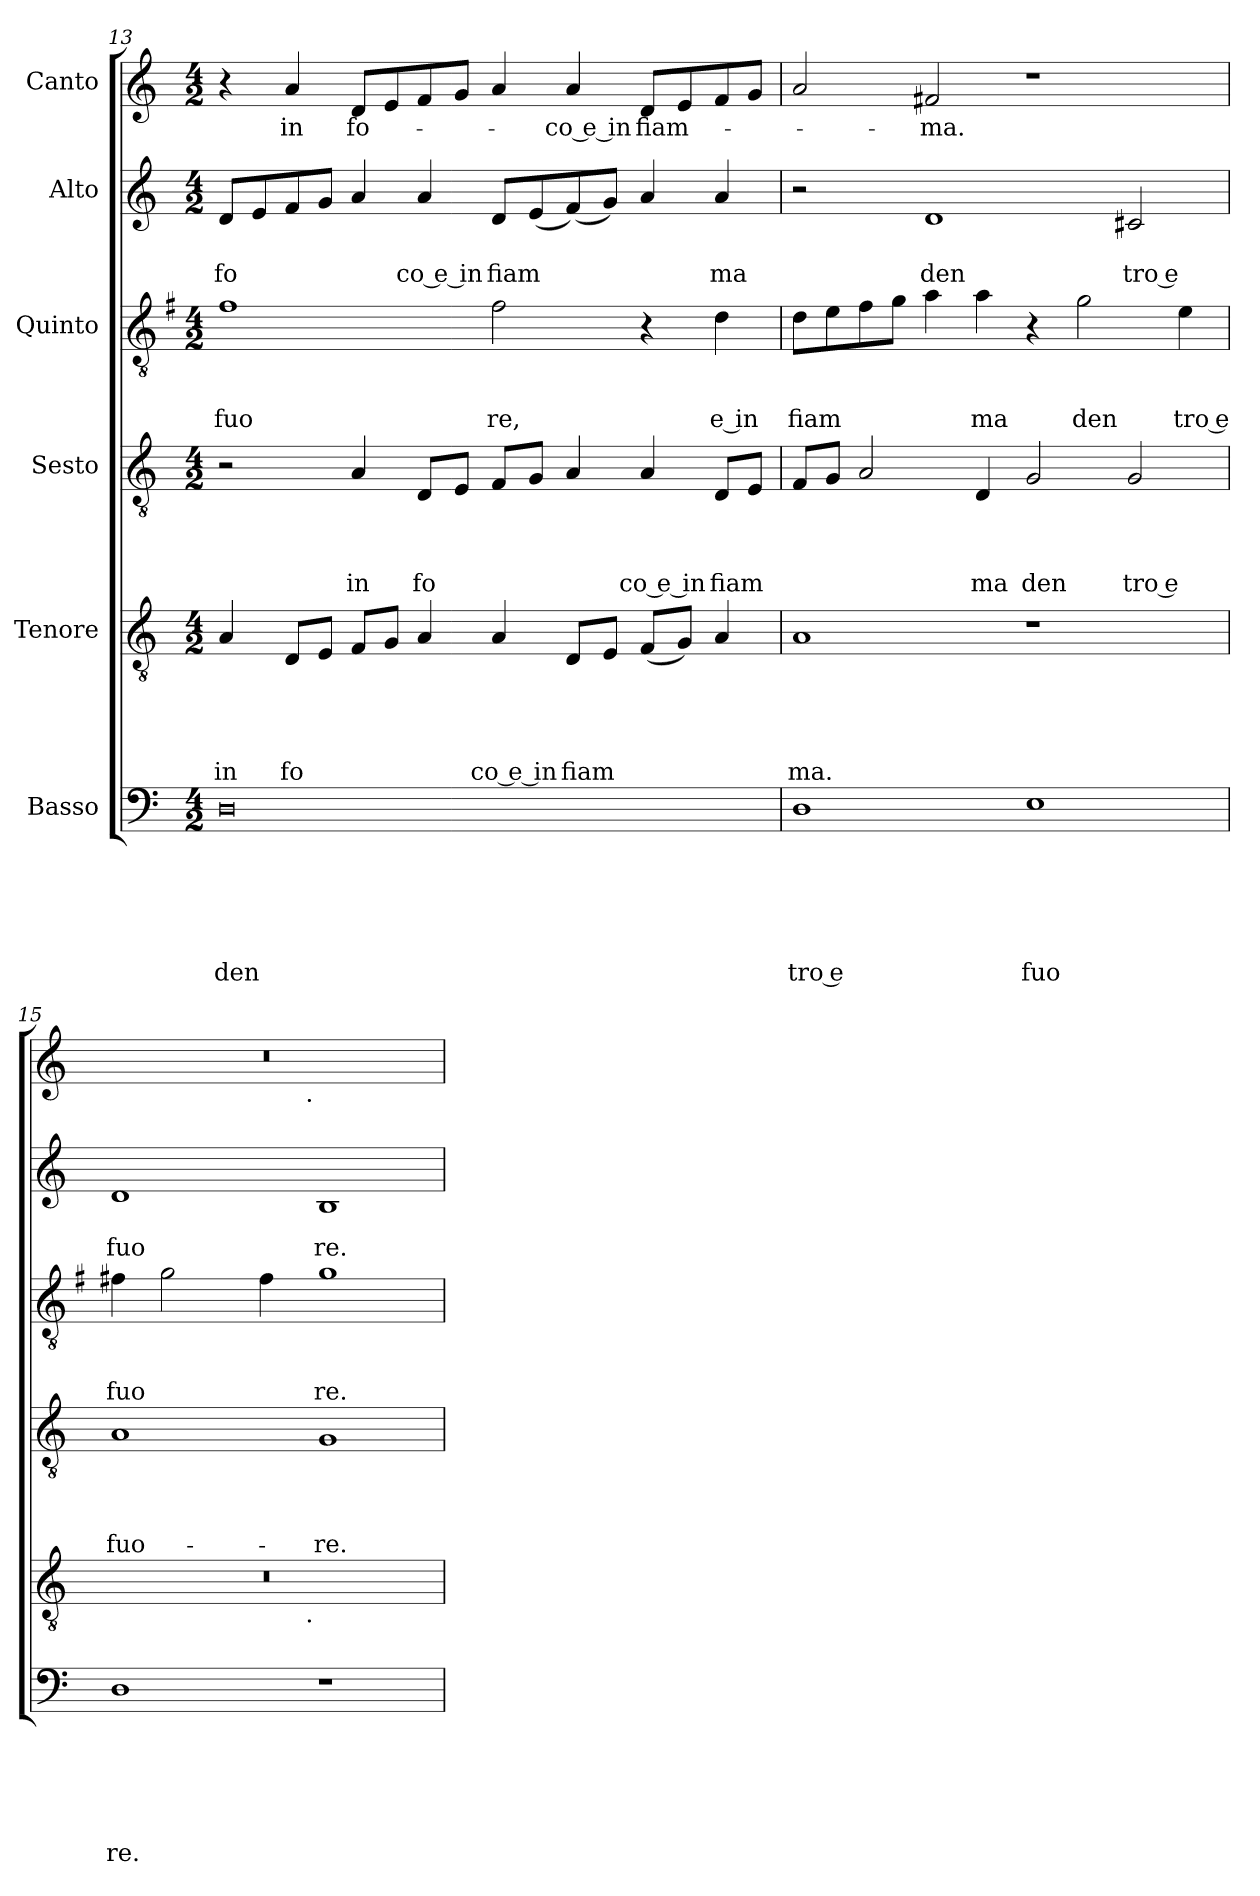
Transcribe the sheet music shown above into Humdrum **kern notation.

**kern	**text	**text	**text	**text	**text	**text	**kern	**text	**text	**text	**text	**text	**kern	**text	**text	**text	**text	**kern	**text	**text	**text	**kern	**text	**text	**kern	**text
*part6	*part6	*part6	*part6	*part6	*part6	*part6	*part5	*part5	*part5	*part5	*part5	*part5	*part4	*part4	*part4	*part4	*part4	*part3	*part3	*part3	*part3	*part2	*part2	*part2	*part1	*part1
*staff6	*staff6	*staff6	*staff6	*staff6	*staff6	*staff6	*staff5	*staff5	*staff5	*staff5	*staff5	*staff5	*staff4	*staff4	*staff4	*staff4	*staff4	*staff3	*staff3	*staff3	*staff3	*staff2	*staff2	*staff2	*staff1	*staff1
*I"Basso	*	*	*	*	*	*	*I"Tenore	*	*	*	*	*	*I"Sesto	*	*	*	*	*I"Quinto	*	*	*	*I"Alto	*	*	*I"Canto	*
*clefF4	*	*	*	*	*	*	*clefGv2	*	*	*	*	*	*clefGv2	*	*	*	*	*clefGv2	*	*	*	*clefG2	*	*	*clefG2	*
*	*	*	*	*	*	*	*	*	*	*	*	*	*	*	*	*	*	*ITrd-3c-5	*	*	*	*	*	*	*	*
*k[]	*	*	*	*	*	*	*k[]	*	*	*	*	*	*k[]	*	*	*	*	*k[]	*	*	*	*k[]	*	*	*k[]	*
*C:	*	*	*	*	*	*	*C:	*	*	*	*	*	*C:	*	*	*	*	*C:	*	*	*	*C:	*	*	*C:	*
*M4/2	*	*	*	*	*	*	*M4/2	*	*	*	*	*	*M4/2	*	*	*	*	*M4/2	*	*	*	*M4/2	*	*	*M4/2	*
=13	=13	=13	=13	=13	=13	=13	=13	=13	=13	=13	=13	=13	=13	=13	=13	=13	=13	=13	=13	=13	=13	=13	=13	=13	=13	=13
!	!	!	!	!	!	!LO:LY:b	!	!	!	!	!	!LO:LY:b	!	!	!	!	!	!	!	!	!LO:LY:b	!	!	!LO:LY:b	!	!
0D	.	.	.	.	.	den	4A/	.	.	.	.	in	2r	.	.	.	.	1b	.	.	fuo	8d/L	.	fo	4r	.
.	.	.	.	.	.	.	.	.	.	.	.	.	.	.	.	.	.	.	.	.	.	8e/	.	.	.	.
!	!	!	!	!	!	!	!	!	!	!	!	!LO:LY:b	!	!	!	!	!	!	!	!	!	!	!	!	!	!LO:LY:b
.	.	.	.	.	.	.	8D/L	.	.	.	.	fo	.	.	.	.	.	.	.	.	.	8f/	.	.	4a/	in
.	.	.	.	.	.	.	8E/J	.	.	.	.	.	.	.	.	.	.	.	.	.	.	8g/J	.	.	.	.
!	!	!	!	!	!	!	!	!	!	!	!	!	!	!	!	!	!LO:LY:b	!	!	!	!	!	!	!	!	!LO:LY:b
.	.	.	.	.	.	.	8F/L	.	.	.	.	.	4A/	.	.	.	in	.	.	.	.	4a/	.	.	8d/L	fo-
.	.	.	.	.	.	.	8G/J	.	.	.	.	.	.	.	.	.	.	.	.	.	.	.	.	.	8e/	.
!	!	!	!	!	!	!	!	!	!	!	!	!	!	!	!	!	!LO:LY:b	!	!	!	!	!	!	!LO:LY:b:rj	!	!
.	.	.	.	.	.	.	4A/	.	.	.	.	.	8D/L	.	.	.	fo	.	.	.	.	4a/	.	co e in	8f/	.
.	.	.	.	.	.	.	.	.	.	.	.	.	8E/J	.	.	.	.	.	.	.	.	.	.	.	8g/J	.
!	!	!	!	!	!	!	!	!	!	!	!	!LO:LY:b:rj	!	!	!	!	!	!	!	!	!LO:LY:b	!	!	!LO:LY:b	!	!
.	.	.	.	.	.	.	4A/	.	.	.	.	co e in	8F/L	.	.	.	.	2b\	.	.	re,	8d/L	.	fiam	4a/	.
.	.	.	.	.	.	.	.	.	.	.	.	.	8G/J	.	.	.	.	.	.	.	.	(>8e/	.	.	.	.
!	!	!	!	!	!	!	!	!	!	!	!	!LO:LY:b	!	!	!	!	!	!	!	!	!	!	!	!	!	!LO:LY:b:rj
.	.	.	.	.	.	.	8D/L	.	.	.	.	fiam	4A/	.	.	.	.	.	.	.	.	(>8f/)	.	.	4a/	-co e in
.	.	.	.	.	.	.	8E/J	.	.	.	.	.	.	.	.	.	.	.	.	.	.	8g/J)	.	.	.	.
!	!	!	!	!	!	!	!	!	!	!	!	!	!	!	!	!	!LO:LY:b:rj	!	!	!	!	!	!	!	!	!LO:LY:b
.	.	.	.	.	.	.	(>8F/L	.	.	.	.	.	4A/	.	.	.	co e in	4r	.	.	.	4a/	.	.	8d/L	fiam-
.	.	.	.	.	.	.	8G/J)	.	.	.	.	.	.	.	.	.	.	.	.	.	.	.	.	.	8e/	.
!	!	!	!	!	!	!	!	!	!	!	!	!	!	!	!	!	!LO:LY:b	!	!	!	!LO:LY:b:rj	!	!	!LO:LY:b	!	!
.	.	.	.	.	.	.	4A/	.	.	.	.	.	8D/L	.	.	.	fiam	4g\	.	.	e in	4a/	.	ma	8f/	.
.	.	.	.	.	.	.	.	.	.	.	.	.	8E/J	.	.	.	.	.	.	.	.	.	.	.	8g/J	.
=14	=14	=14	=14	=14	=14	=14	=14	=14	=14	=14	=14	=14	=14	=14	=14	=14	=14	=14	=14	=14	=14	=14	=14	=14	=14	=14
!	!	!	!	!	!	!LO:LY:b:rj	!	!	!	!	!	!LO:LY:b	!	!	!	!	!	!	!	!	!LO:LY:b	!	!	!	!	!
1D	.	.	.	.	.	tro e	1A	.	.	.	.	ma.	8F/L	.	.	.	.	8g\L	.	.	fiam	2r	.	.	2a/	.
.	.	.	.	.	.	.	.	.	.	.	.	.	8G/J	.	.	.	.	8a\	.	.	.	.	.	.	.	.
.	.	.	.	.	.	.	.	.	.	.	.	.	2A/	.	.	.	.	8b\	.	.	.	.	.	.	.	.
.	.	.	.	.	.	.	.	.	.	.	.	.	.	.	.	.	.	8cc\J	.	.	.	.	.	.	.	.
!	!	!	!	!	!	!	!	!	!	!	!	!	!	!	!	!	!	!	!	!	!	!	!	!LO:LY:b	!	!LO:LY:b
.	.	.	.	.	.	.	.	.	.	.	.	.	.	.	.	.	.	4dd\	.	.	.	1d	.	den	2f#X/	-ma.
!	!	!	!	!	!	!	!	!	!	!	!	!	!	!	!	!	!LO:LY:b	!	!	!	!LO:LY:b	!	!	!	!	!
.	.	.	.	.	.	.	.	.	.	.	.	.	4D/	.	.	.	ma	4dd\	.	.	ma	.	.	.	.	.
!	!	!	!	!	!	!LO:LY:b	!	!	!	!	!	!	!	!	!	!	!LO:LY:b	!	!	!	!	!	!	!	!	!
1E	.	.	.	.	.	fuo	1r	.	.	.	.	.	2G/	.	.	.	den	4r	.	.	.	.	.	.	1r	.
!	!	!	!	!	!	!	!	!	!	!	!	!	!	!	!	!	!	!	!	!	!LO:LY:b	!	!	!	!	!
.	.	.	.	.	.	.	.	.	.	.	.	.	.	.	.	.	.	2cc\	.	.	den	.	.	.	.	.
!	!	!	!	!	!	!	!	!	!	!	!	!	!	!	!	!	!LO:LY:b:rj	!	!	!	!	!	!	!LO:LY:b:rj	!	!
.	.	.	.	.	.	.	.	.	.	.	.	.	2G/	.	.	.	tro e	.	.	.	.	2c#X/	.	tro e	.	.
!	!	!	!	!	!	!	!	!	!	!	!	!	!	!	!	!	!	!	!	!	!LO:LY:b:rj	!	!	!	!	!
.	.	.	.	.	.	.	.	.	.	.	.	.	.	.	.	.	.	4a\	.	.	tro e	.	.	.	.	.
!!LO:LB:g=z
=15	=15	=15	=15	=15	=15	=15	=15	=15	=15	=15	=15	=15	=15	=15	=15	=15	=15	=15	=15	=15	=15	=15	=15	=15	=15	=15
!	!	!	!	!	!	!LO:LY:b	!	!	!	!	!	!	!	!	!	!	!LO:LY:b	!	!	!	!LO:LY:b	!	!	!LO:LY:b	!	!
*	*	*	*	*	*	*	*^	*	*	*	*	*	*	*	*	*	*	*	*	*	*	*	*	*	*^	*
1D	.	.	.	.	.	re.	0r	2ryy	.	.	.	.	.	1A	.	.	.	fuo-	4bn\	.	.	fuo	1d	.	fuo	0r	2ryy	.
.	.	.	.	.	.	.	.	.	.	.	.	.	.	.	.	.	.	.	2cc\	.	.	.	.	.	.	.	.	.
.	.	.	.	.	.	.	.	4...ryy	.	.	.	.	.	.	.	.	.	.	.	.	.	.	.	.	.	.	4...ryy	.
.	.	.	.	.	.	.	.	.	.	.	.	.	.	.	.	.	.	.	4b\	.	.	.	.	.	.	.	.	.
!	!	!	!	!	!	!	!	!	!	!	!	!	!	!	!	!	!	!	!	!	!	!	!	!	!	!	!LO:TX:b:t=.	!
!	!	!	!	!	!	!	!	!LO:TX:b:t=.	!	!	!	!	!	!	!	!	!	!	!	!	!	!	!	!	!	!	!	!
.	.	.	.	.	.	.	.	1ryy	.	.	.	.	.	.	.	.	.	.	.	.	.	.	.	.	.	.	1ryy	.
!	!	!	!	!	!	!	!	!	!	!	!	!	!	!	!	!	!	!LO:LY:b	!	!	!	!LO:LY:b	!	!	!LO:LY:b	!	!	!
1r	.	.	.	.	.	.	.	.	.	.	.	.	.	1G	.	.	.	-re.	1cc	.	.	re.	1B	.	re.	.	.	.
.	.	.	.	.	.	.	.	32ryy	.	.	.	.	.	.	.	.	.	.	.	.	.	.	.	.	.	.	32ryy	.
*	*	*	*	*	*	*	*v	*v	*	*	*	*	*	*	*	*	*	*	*	*	*	*	*	*	*	*v	*v	*
=	=	=	=	=	=	=	=	=	=	=	=	=	=	=	=	=	=	=	=	=	=	=	=	=	=	=
*-	*-	*-	*-	*-	*-	*-	*-	*-	*-	*-	*-	*-	*-	*-	*-	*-	*-	*-	*-	*-	*-	*-	*-	*-	*-	*-
